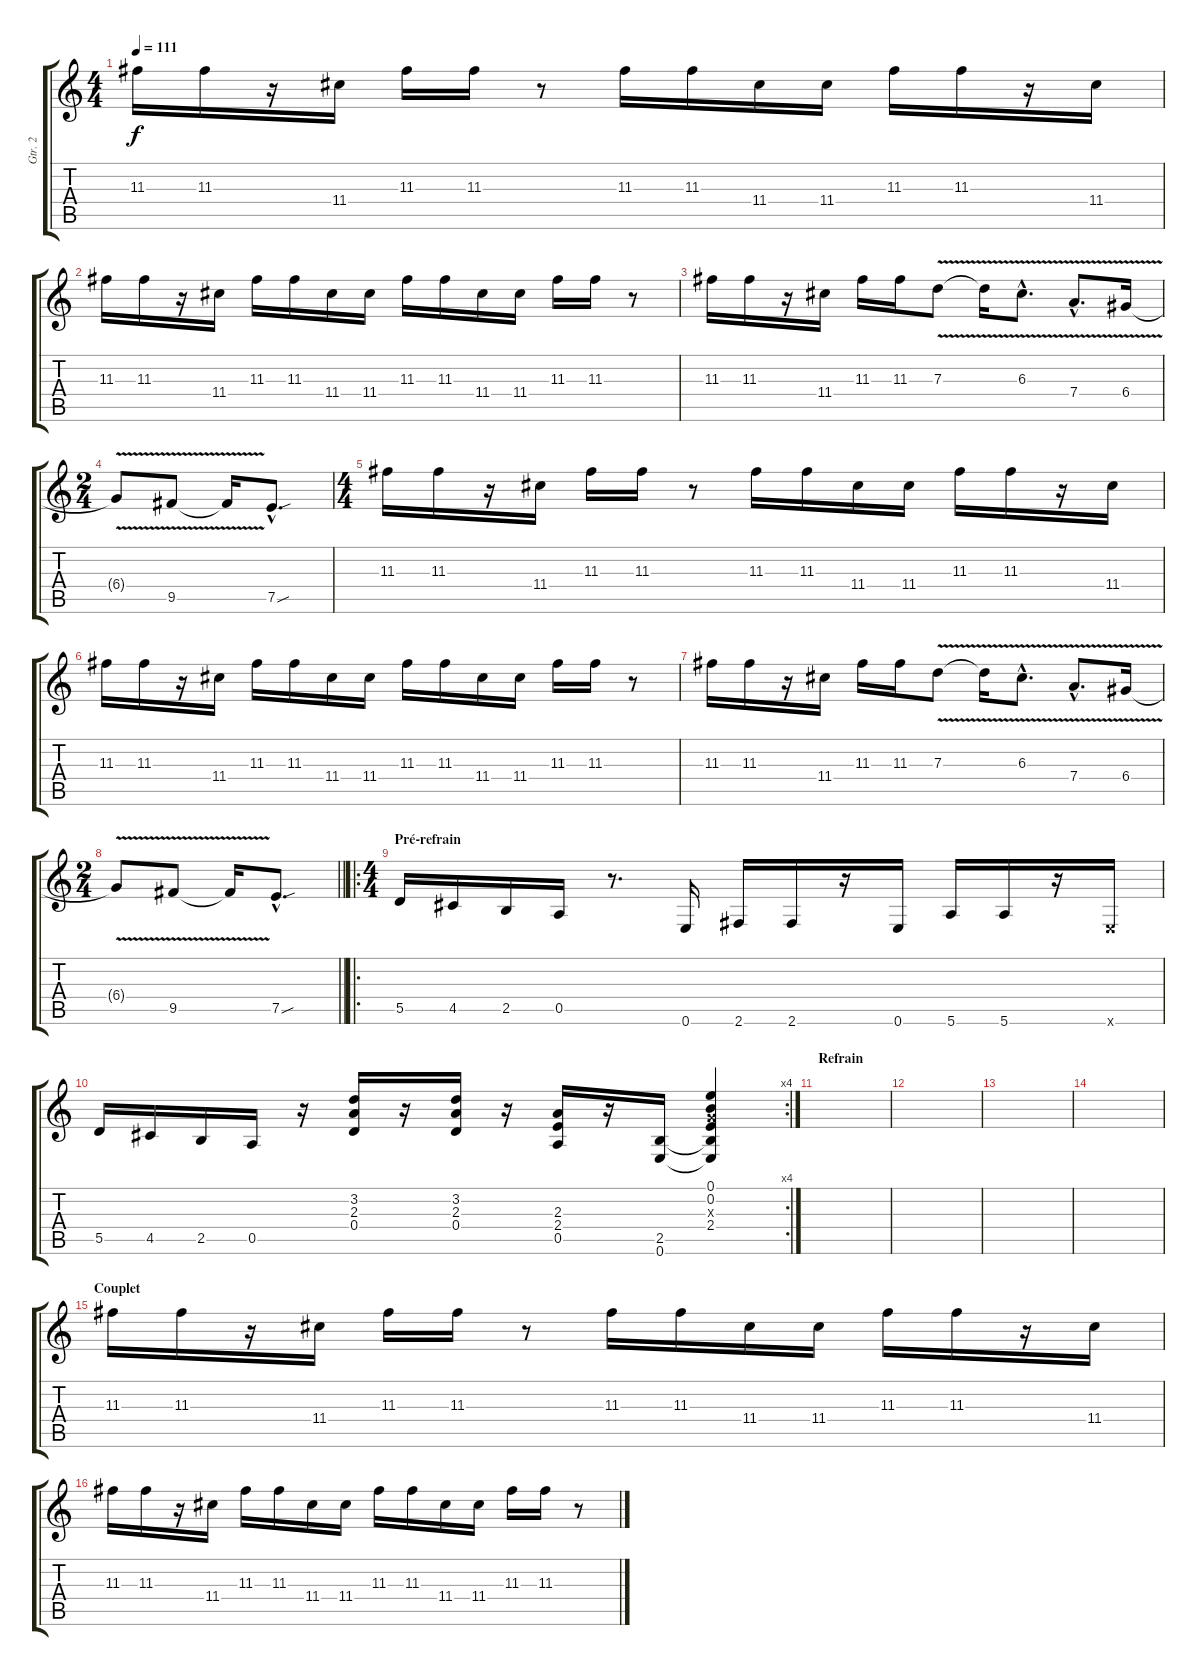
\track ("Gtr. 2" "Gtr. 2") {instrument overdrivenguitar}
\staff {score tabs}
\tuning (E4 B3 G3 D3 A2 E2) {hide}
\ts (4 4)
\tempo 111
\clef g2
\ks c
11.3.16{dy f} 11.3.16 r.16 11.4.16 11.3.16 11.3.16 r.8 11.3.16 11.3.16 11.4.16 11.4.16 11.3.16 11.3.16 r.16 11.4.16 |
11.3.16 11.3.16 r.16 11.4.16 11.3.16 11.3.16 11.4.16 11.4.16 11.3.16 11.3.16 11.4.16 11.4.16 11.3.16 11.3.16 r.8 |
11.3.16 11.3.16 r.16 11.4.16 11.3.16 11.3.16 7.3{v}.8 7.3{t}.16 6.3{v hac}.8{d} 7.4{v hac}.8{d} 6.4{v}.16 |
\ts (2 4)
6.4{t}.8 9.5{v}.8 9.5{t}.16 7.5{sou hac}.8{d} |
\ts (4 4)
11.3.16 11.3.16 r.16 11.4.16 11.3.16 11.3.16 r.8 11.3.16 11.3.16 11.4.16 11.4.16 11.3.16 11.3.16 r.16 11.4.16 |
11.3.16 11.3.16 r.16 11.4.16 11.3.16 11.3.16 11.4.16 11.4.16 11.3.16 11.3.16 11.4.16 11.4.16 11.3.16 11.3.16 r.8 |
11.3.16 11.3.16 r.16 11.4.16 11.3.16 11.3.16 7.3{v}.8 7.3{t}.16 6.3{v hac}.8{d} 7.4{v hac}.8{d} 6.4{v}.16 |
\ts (2 4)
\barLineRight lightlight
6.4{t}.8 9.5{v}.8 9.5{t}.16 7.5{sou hac}.8{d} |
\ro
\ts (4 4)
\section ("" "Pré-refrain")
5.5.16 4.5.16 2.5.16 0.5.16 r.8{d} 0.6.16 2.6.16 2.6.16 r.16 0.6.16 5.6.16 5.6.16 r.16 0.6{x}.16 |
\rc 4
5.5.16 4.5.16 2.5.16 0.5.16 r.16 (3.2 2.3 0.4).16 r.16 (3.2 2.3 0.4).16 r.16 (2.3 2.4 0.5).16 r.16 (2.5 0.6).16 (0.1 0.2 0.3{x} 2.4 2.5{t} 0.6{t}).4 |
\section ("" "Refrain")
|
|
|
|
\section ("" "Couplet")
11.3.16 11.3.16 r.16 11.4.16 11.3.16 11.3.16 r.8 11.3.16 11.3.16 11.4.16 11.4.16 11.3.16 11.3.16 r.16 11.4.16 |
11.3.16 11.3.16 r.16 11.4.16 11.3.16 11.3.16 11.4.16 11.4.16 11.3.16 11.3.16 11.4.16 11.4.16 11.3.16 11.3.16 r.8
